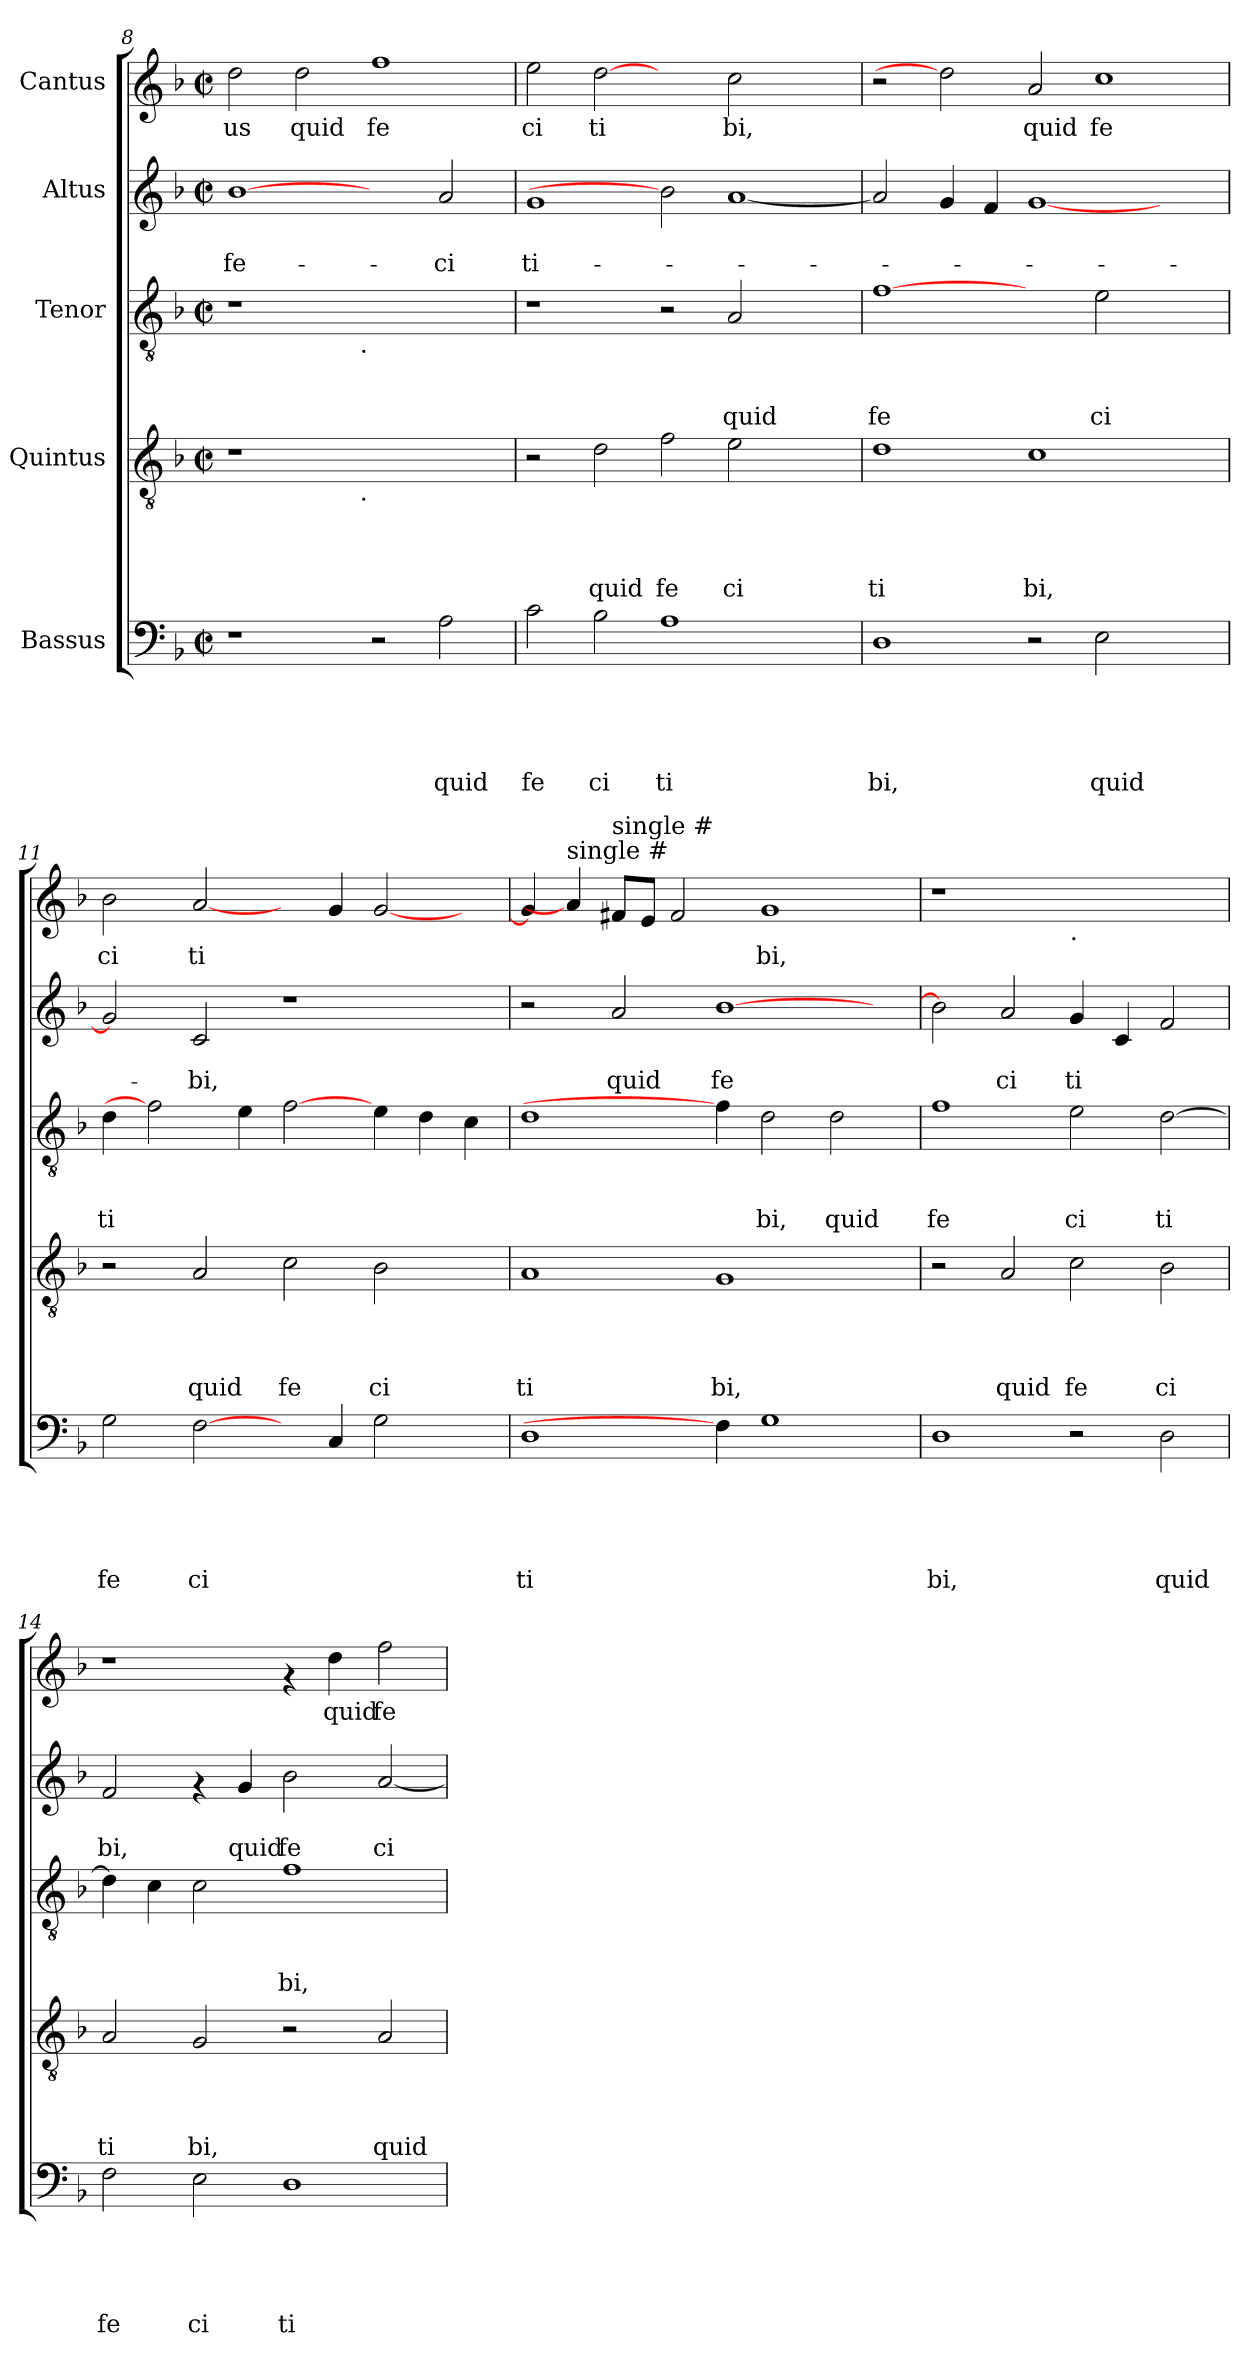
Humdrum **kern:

**kern	**text	**text	**text	**text	**text	**kern	**text	**text	**text	**text	**kern	**text	**text	**text	**kern	**text	**text	**kern	**text
*part5	*part5	*part5	*part5	*part5	*part5	*part4	*part4	*part4	*part4	*part4	*part3	*part3	*part3	*part3	*part2	*part2	*part2	*part1	*part1
*staff5	*staff5	*staff5	*staff5	*staff5	*staff5	*staff4	*staff4	*staff4	*staff4	*staff4	*staff3	*staff3	*staff3	*staff3	*staff2	*staff2	*staff2	*staff1	*staff1
*I"Bassus	*	*	*	*	*	*I"Quintus	*	*	*	*	*I"Tenor	*	*	*	*I"Altus	*	*	*I"Cantus	*
*clefF4	*	*	*	*	*	*clefGv2	*	*	*	*	*clefGv2	*	*	*	*clefG2	*	*	*clefG2	*
*k[b-]	*	*	*	*	*	*k[b-]	*	*	*	*	*k[b-]	*	*	*	*k[b-]	*	*	*k[b-]	*
*F:	*	*	*	*	*	*F:	*	*	*	*	*F:	*	*	*	*F:	*	*	*F:	*
*M2/2	*	*	*	*	*	*M2/2	*	*	*	*	*M2/2	*	*	*	*M2/2	*	*	*M2/2	*
*met(c|)	*	*	*	*	*	*met(c|)	*	*	*	*	*met(c|)	*	*	*	*met(c|)	*	*	*met(c|)	*
=8	=8	=8	=8	=8	=8	=8	=8	=8	=8	=8	=8	=8	=8	=8	=8	=8	=8	=8	=8
!	!	!	!	!	!	!	!	!	!	!	!	!	!	!	!	!	!LO:LY:b	!	!LO:LY:b
*	*	*	*	*	*	*^	*	*	*	*	*^	*	*	*	*	*	*	*	*
1r	.	.	.	.	.	1r	2ryy	.	.	.	.	1r	2ryy	.	.	.	[1b-	.	fe-	2dd\	us
!	!	!	!	!	!	!	!	!	!	!	!	!	!	!	!	!	!	!	!	!	!LO:LY:b
.	.	.	.	.	.	.	4...ryy	.	.	.	.	.	4...ryy	.	.	.	.	.	.	2dd\	quid
!	!	!	!	!	!	!	!	!	!	!	!	!	!LO:TX:b:t=.	!	!	!	!	!	!	!	!
!	!	!	!	!	!	!	!LO:TX:b:t=.	!	!	!	!	!	!	!	!	!	!	!	!	!	!
.	.	.	.	.	.	.	1ryy	.	.	.	.	.	1ryy	.	.	.	.	.	.	.	.
!	!	!	!	!	!	!	!	!	!	!	!	!	!	!	!	!	!	!	!	!	!LO:LY:b
2r	.	.	.	.	.	1ryy	.	.	.	.	.	1ryy	.	.	.	.	2ryy	.	.	1ff	fe
!	!	!	!	!	!LO:LY:b	!	!	!	!	!	!	!	!	!	!	!	!	!	!LO:LY:b	!	!
2A\	.	.	.	.	quid	.	.	.	.	.	.	.	.	.	.	.	2a/	.	-ci	.	.
.	.	.	.	.	.	.	32ryy	.	.	.	.	.	32ryy	.	.	.	.	.	.	.	.
=9	=9	=9	=9	=9	=9	=9	=9	=9	=9	=9	=9	=9	=9	=9	=9	=9	=9	=9	=9	=9	=9
!	!	!	!	!	!LO:LY:b	!	!	!	!	!	!	!	!	!	!	!	!	!	!LO:LY:b	!	!LO:LY:b
*	*	*	*	*	*	*v	*v	*	*	*	*	*	*	*	*	*	*	*	*	*	*
*	*	*	*	*	*	*	*	*	*	*	*v	*v	*	*	*	*	*	*	*	*
2c\	.	.	.	.	fe	2r	.	.	.	.	1r	.	.	.	1g	.	ti-	2ee\	ci
!	!	!	!	!	!LO:LY:b	!	!	!	!	!LO:LY:b	!	!	!	!	!	!	!	!	!LO:LY:b
2B-\	.	.	.	.	ci	2d\	.	.	.	quid	.	.	.	.	.	.	.	[2dd	ti
!	!	!	!	!	!LO:LY:b	!	!	!	!	!LO:LY:b	!	!	!	!	!	!	!	!	!
1A	.	.	.	.	ti	2f\	.	.	.	fe	2r	.	.	.	2b-]	.	.	2ryy	.
!	!	!	!	!	!	!	!	!	!	!LO:LY:b	!	!	!	!LO:LY:b	!	!	!	!	!LO:LY:b
.	.	.	.	.	.	2e\	.	.	.	ci	2A/	.	.	quid	[<1a	.	.	2cc\	bi,
2ryy	.	.	.	.	.	2ryy	.	.	.	.	2ryy	.	.	.	.	.	.	2ryy	.
=10	=10	=10	=10	=10	=10	=10	=10	=10	=10	=10	=10	=10	=10	=10	=10	=10	=10	=10	=10
!	!	!	!	!	!LO:LY:b	!	!	!	!	!LO:LY:b	!	!	!	!LO:LY:b	!	!	!	!	!
1D	.	.	.	.	bi,	1d	.	.	.	ti	[1f	.	.	fe	2a/]	.	.	2r	.
.	.	.	.	.	.	.	.	.	.	.	.	.	.	.	4g/	.	.	2dd]	.
.	.	.	.	.	.	.	.	.	.	.	.	.	.	.	4f/	.	.	.	.
!	!	!	!	!	!	!	!	!	!	!LO:LY:b	!	!	!	!	!	!	!	!	!LO:LY:b
2r	.	.	.	.	.	1c	.	.	.	bi,	2ryy	.	.	.	[<1g	.	.	2a/	quid
!	!	!	!	!	!LO:LY:b	!	!	!	!	!	!	!	!	!LO:LY:b	!	!	!	!	!LO:LY:b
2E\	.	.	.	.	quid	.	.	.	.	.	2e\	.	.	ci	.	.	.	1cc	fe
2ryy	.	.	.	.	.	2ryy	.	.	.	.	2ryy	.	.	.	2ryy	.	.	.	.
=11	=11	=11	=11	=11	=11	=11	=11	=11	=11	=11	=11	=11	=11	=11	=11	=11	=11	=11	=11
!	!	!	!	!	!LO:LY:b	!	!	!	!	!	!	!	!	!LO:LY:b	!	!	!	!	!LO:LY:b
2G\	.	.	.	.	fe	2r	.	.	.	.	4d\	.	.	ti	2g/]	.	.	2b-\	ci
.	.	.	.	.	.	.	.	.	.	.	2f]	.	.	.	.	.	.	.	.
!	!	!	!	!	!LO:LY:b	!	!	!	!	!LO:LY:b	!	!	!	!	!	!	!LO:LY:b	!	!LO:LY:b
[2F\	.	.	.	.	ci	2A/	.	.	.	quid	.	.	.	.	2c/	.	-bi,	[2a/	ti
.	.	.	.	.	.	.	.	.	.	.	4e\	.	.	.	.	.	.	.	.
!	!	!	!	!	!	!	!	!	!	!LO:LY:b	!	!	!	!	!	!	!	!	!
4ryy	.	.	.	.	.	2c\	.	.	.	fe	[2f\	.	.	.	1r	.	.	4ryy	.
4C/	.	.	.	.	.	.	.	.	.	.	.	.	.	.	.	.	.	4g/	.
!	!	!	!	!	!	!	!	!	!	!LO:LY:b	!	!	!	!	!	!	!	!	!
2G\	.	.	.	.	.	2B-\	.	.	.	ci	4e\	.	.	.	.	.	.	[<2g/	.
.	.	.	.	.	.	.	.	.	.	.	4d\	.	.	.	.	.	.	.	.
4ryy	.	.	.	.	.	4ryy	.	.	.	.	4c\	.	.	.	4ryy	.	.	4ryy	.
!!LO:PB:g=z
=12	=12	=12	=12	=12	=12	=12	=12	=12	=12	=12	=12	=12	=12	=12	=12	=12	=12	=12	=12
!	!	!	!	!	!LO:LY:b	!	!	!	!	!LO:LY:b	!	!	!	!	!	!	!	!	!
1D	.	.	.	.	ti	1A	.	.	.	ti	1d	.	.	.	2r	.	.	4g/]	.
!	!	!	!	!	!	!	!	!	!	!	!	!	!	!	!	!	!	!LO:TX:a:t=single #	!
.	.	.	.	.	.	.	.	.	.	.	.	.	.	.	.	.	.	4a/]	.
!	!	!	!	!	!	!	!	!	!	!	!	!	!	!	!	!	!	!LO:TX:a:t=single #	!
!	!	!	!	!	!	!	!	!	!	!	!	!	!	!	!	!	!LO:LY:b	!	!
.	.	.	.	.	.	.	.	.	.	.	.	.	.	.	2a/	.	quid	8f#/L	.
.	.	.	.	.	.	.	.	.	.	.	.	.	.	.	.	.	.	8e/J	.
.	.	.	.	.	.	.	.	.	.	.	.	.	.	.	.	.	.	2f#/	.
!	!	!	!	!	!	!	!	!	!	!LO:LY:b	!	!	!	!	!	!	!LO:LY:b	!	!
4F\]	.	.	.	.	.	1G	.	.	.	bi,	4f\]	.	.	.	[>1b-	.	fe	.	.
!	!	!	!	!	!	!	!	!	!	!	!	!	!	!LO:LY:b	!	!	!	!	!LO:LY:b
1G	.	.	.	.	.	.	.	.	.	.	2d\	.	.	bi,	.	.	.	1g	bi,
!	!	!	!	!	!	!	!	!	!	!	!	!	!	!LO:LY:b	!	!	!	!	!
.	.	.	.	.	.	.	.	.	.	.	2d\	.	.	quid	.	.	.	.	.
.	.	.	.	.	.	4ryy	.	.	.	.	.	.	.	.	4ryy	.	.	.	.
=13	=13	=13	=13	=13	=13	=13	=13	=13	=13	=13	=13	=13	=13	=13	=13	=13	=13	=13	=13
!	!	!	!	!	!LO:LY:b	!	!	!	!	!	!	!	!	!LO:LY:b	!	!	!	!	!
1D	.	.	.	.	bi,	2r	.	.	.	.	1f	.	.	fe	2b-\]	.	.	1r	.
!	!	!	!	!	!	!	!	!	!	!LO:LY:b	!	!	!	!	!	!	!LO:LY:b	!	!
.	.	.	.	.	.	2A/	.	.	.	quid	.	.	.	.	2a/	.	ci	.	.
!	!	!	!	!	!	!	!	!	!	!	!	!	!	!	!	!	!	!LO:TX:b:t=.	!
!	!	!	!	!	!	!	!	!	!	!LO:LY:b	!	!	!	!LO:LY:b	!	!	!LO:LY:b	!	!
2r	.	.	.	.	.	2c\	.	.	.	fe	2e\	.	.	ci	4g/	.	ti	1ryy	.
.	.	.	.	.	.	.	.	.	.	.	.	.	.	.	4c/	.	.	.	.
!	!	!	!	!	!LO:LY:b	!	!	!	!	!LO:LY:b	!	!	!	!LO:LY:b	!	!	!	!	!
2D\	.	.	.	.	quid	2B-\	.	.	.	ci	[>2d\	.	.	ti	2f/	.	.	.	.
=14	=14	=14	=14	=14	=14	=14	=14	=14	=14	=14	=14	=14	=14	=14	=14	=14	=14	=14	=14
!	!	!	!	!	!LO:LY:b	!	!	!	!	!LO:LY:b	!	!	!	!	!	!	!LO:LY:b	!	!
2F\	.	.	.	.	fe	2A/	.	.	.	ti	4d\]	.	.	.	2f/	.	bi,	1r	.
.	.	.	.	.	.	.	.	.	.	.	4c\	.	.	.	.	.	.	.	.
!	!	!	!	!	!LO:LY:b	!	!	!	!	!LO:LY:b	!	!	!	!	!	!	!	!	!
2E\	.	.	.	.	ci	2G/	.	.	.	bi,	2c\	.	.	.	4rf	.	.	.	.
!	!	!	!	!	!	!	!	!	!	!	!	!	!	!	!	!	!LO:LY:b	!	!
.	.	.	.	.	.	.	.	.	.	.	.	.	.	.	4g/	.	quid	.	.
!	!	!	!	!	!LO:LY:b	!	!	!	!	!	!	!	!	!LO:LY:b	!	!	!LO:LY:b	!	!
1D	.	.	.	.	ti	2r	.	.	.	.	1f	.	.	bi,	2b-\	.	fe	4rf	.
!	!	!	!	!	!	!	!	!	!	!	!	!	!	!	!	!	!	!	!LO:LY:b
.	.	.	.	.	.	.	.	.	.	.	.	.	.	.	.	.	.	4dd\	quid
!	!	!	!	!	!	!	!	!	!	!LO:LY:b	!	!	!	!	!	!	!LO:LY:b	!	!LO:LY:b
.	.	.	.	.	.	2A/	.	.	.	quid	.	.	.	.	[<2a/	.	ci	2ff\	fe
=	=	=	=	=	=	=	=	=	=	=	=	=	=	=	=	=	=	=	=
*-	*-	*-	*-	*-	*-	*-	*-	*-	*-	*-	*-	*-	*-	*-	*-	*-	*-	*-	*-
